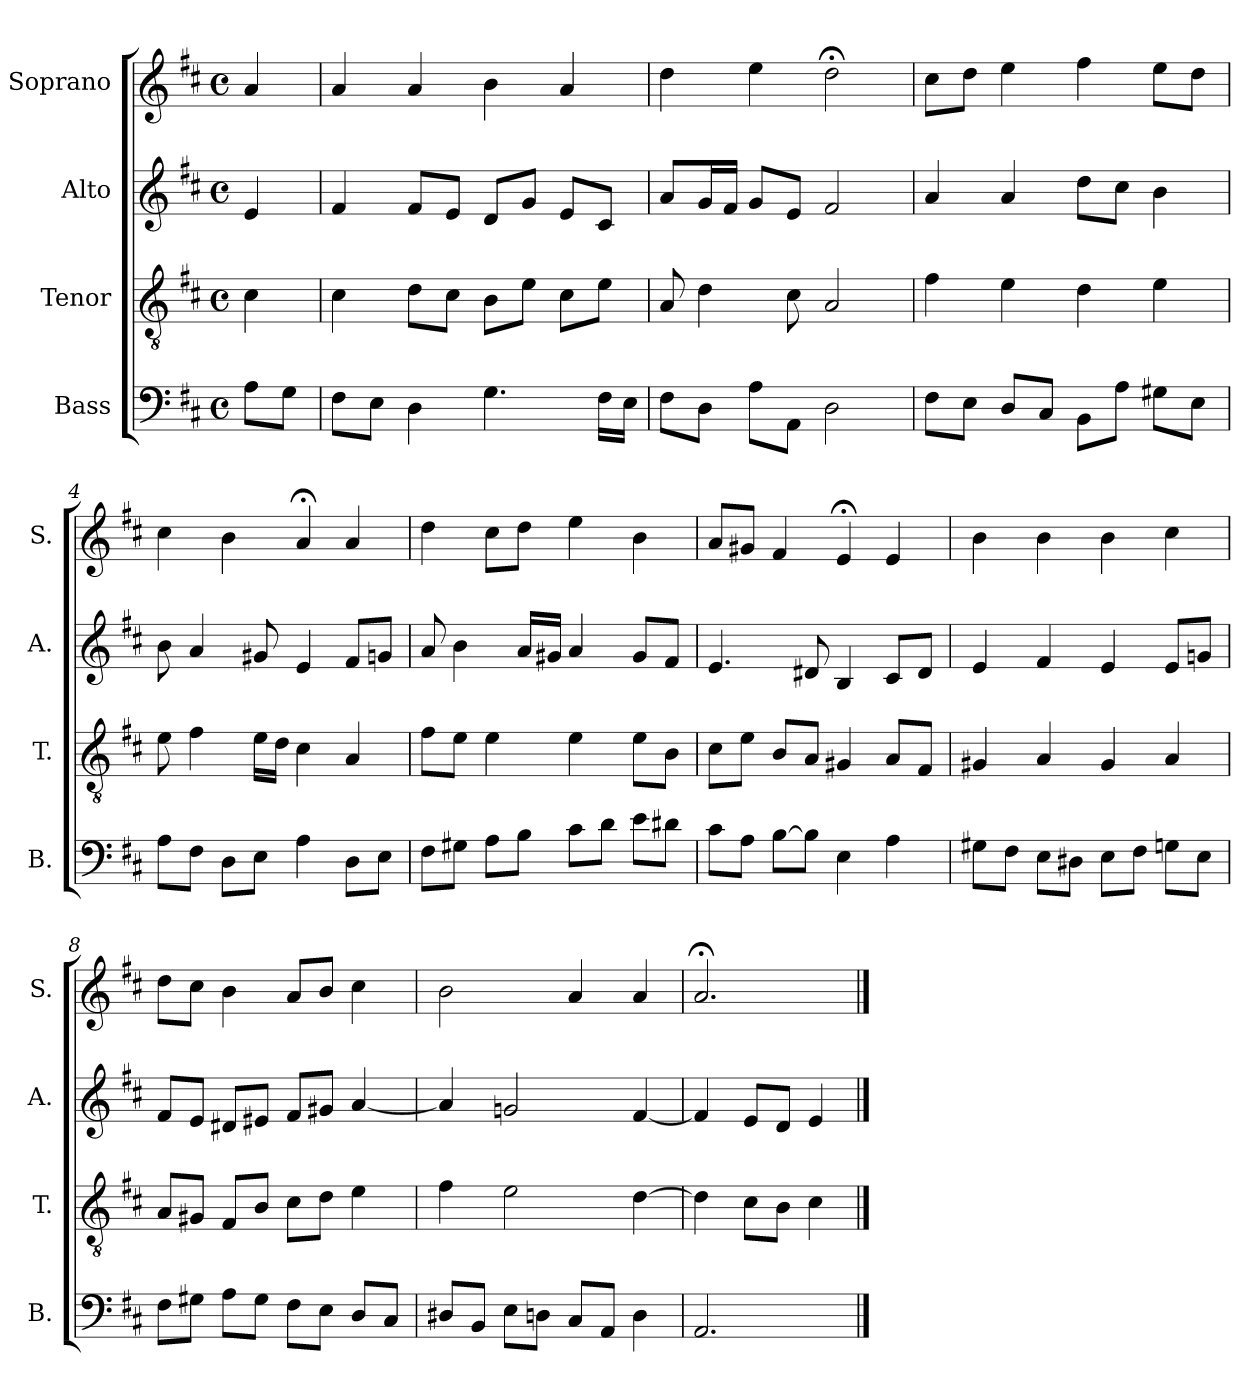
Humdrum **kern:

**kern	**kern	**kern	**kern
*part4	*part3	*part2	*part1
*staff4	*staff3	*staff2	*staff1
*I"Bass	*I"Tenor	*I"Alto	*I"Soprano
*I'B.	*I'T.	*I'A.	*I'S.
*clefF4	*clefGv2	*clefG2	*clefG2
*k[f#c#]	*k[f#c#]	*k[f#c#]	*k[f#c#]
*D:	*D:	*D:	*D:
*M4/4	*M4/4	*M4/4	*M4/4
*met(c)	*met(c)	*met(c)	*met(c)
=	=	=	=
8A\L	4c#\	4e/	4a/
8G\J	.	.	.
=1	=1	=1	=1
8F#\L	4c#\	4f#/	4a/
8E\J	.	.	.
4D\	8d\L	8f#/L	4a/
.	8c#\J	8e/J	.
4.G\	8B\L	8d/L	4b\
.	8e\J	8g/J	.
.	8c#\L	8e/L	4a/
16F#\LL	8e\J	8c#/J	.
16E\JJ	.	.	.
=2	=2	=2	=2
8F#\L	8A/	8a/L	4dd\
8D\J	4d\	16g/L	.
.	.	16f#/JJ	.
8A\L	.	8g/L	4ee\
8AA\J	8c#\	8e/J	.
2D\	2A/	2f#/	2dd;<\
=3	=3	=3	=3
8F#\L	4f#\	4a/	8cc#\L
8E\J	.	.	8dd\J
8D/L	4e\	4a/	4ee\
8C#/J	.	.	.
8BB\L	4d\	8dd\L	4ff#\
8A\J	.	8cc#\J	.
8G#X\L	4e\	4b\	8ee\L
8E\J	.	.	8dd\J
!!LO:LB:g=z
=4	=4	=4	=4
8A\L	8e\	8b\	4cc#\
8F#\J	4f#\	4a/	.
8D\L	.	.	4b\
8E\J	16e\LL	8g#X/	.
.	16d\JJ	.	.
4A\	4c#\	4e/	4a;</
8D\L	4A/	8f#/L	4a/
8E\J	.	8gn/J	.
=5	=5	=5	=5
8F#\L	8f#\L	8a/	4dd\
8G#X\J	8e\J	4b\	.
8A\L	4e\	.	8cc#\L
8B\J	.	16a/LL	8dd\J
.	.	16g#X/JJ	.
8c#\L	4e\	4a/	4ee\
8d\J	.	.	.
8e\L	8e\L	8g#/L	4b\
8d#X\J	8B\J	8f#/J	.
=6	=6	=6	=6
8c#\L	8c#\L	4.e/	8a/L
8A\J	8e\J	.	8g#X/J
[8B\L	8B/L	.	4f#/
8B\J]	8A/J	8d#X/	.
4E\	4G#X/	4B/	4e;</
4A\	8A/L	8c#/L	4e/
.	8F#/J	8d#/J	.
!!LO:LB:g=z
=7	=7	=7	=7
8G#X\L	4G#X/	4e/	4b\
8F#\J	.	.	.
8E\L	4A/	4f#/	4b\
8D#X\J	.	.	.
8E\L	4G#/	4e/	4b\
8F#\J	.	.	.
8Gn\L	4A/	8e/L	4cc#\
8E\J	.	8gn/J	.
=8	=8	=8	=8
8F#\L	8A/L	8f#/L	8dd\L
8G#X\J	8G#X/J	8e/J	8cc#\J
8A\L	8F#/L	8d#X/L	4b\
8G#\J	8B/J	8e#X/J	.
8F#\L	8c#\L	8f#/L	8a/L
8E\J	8d\J	8g#X/J	8b/J
8D/L	4e\	[4a/	4cc#\
8C#/J	.	.	.
=9	=9	=9	=9
8D#X/L	4f#\	4a/]	2b\
8BB/J	.	.	.
8E\L	2e\	2gn/	.
8Dn\J	.	.	.
8C#/L	.	.	4a/
8AA/J	.	.	.
4D\	[4d\	[4f#/	4a/
=10	=10	=10	=10
2.AA/	4d\]	4f#/]	2.a;</
.	8c#\L	8e/L	.
.	8B\J	8d/J	.
.	4c#\	4e/	.
==	==	==	==
*-	*-	*-	*-
